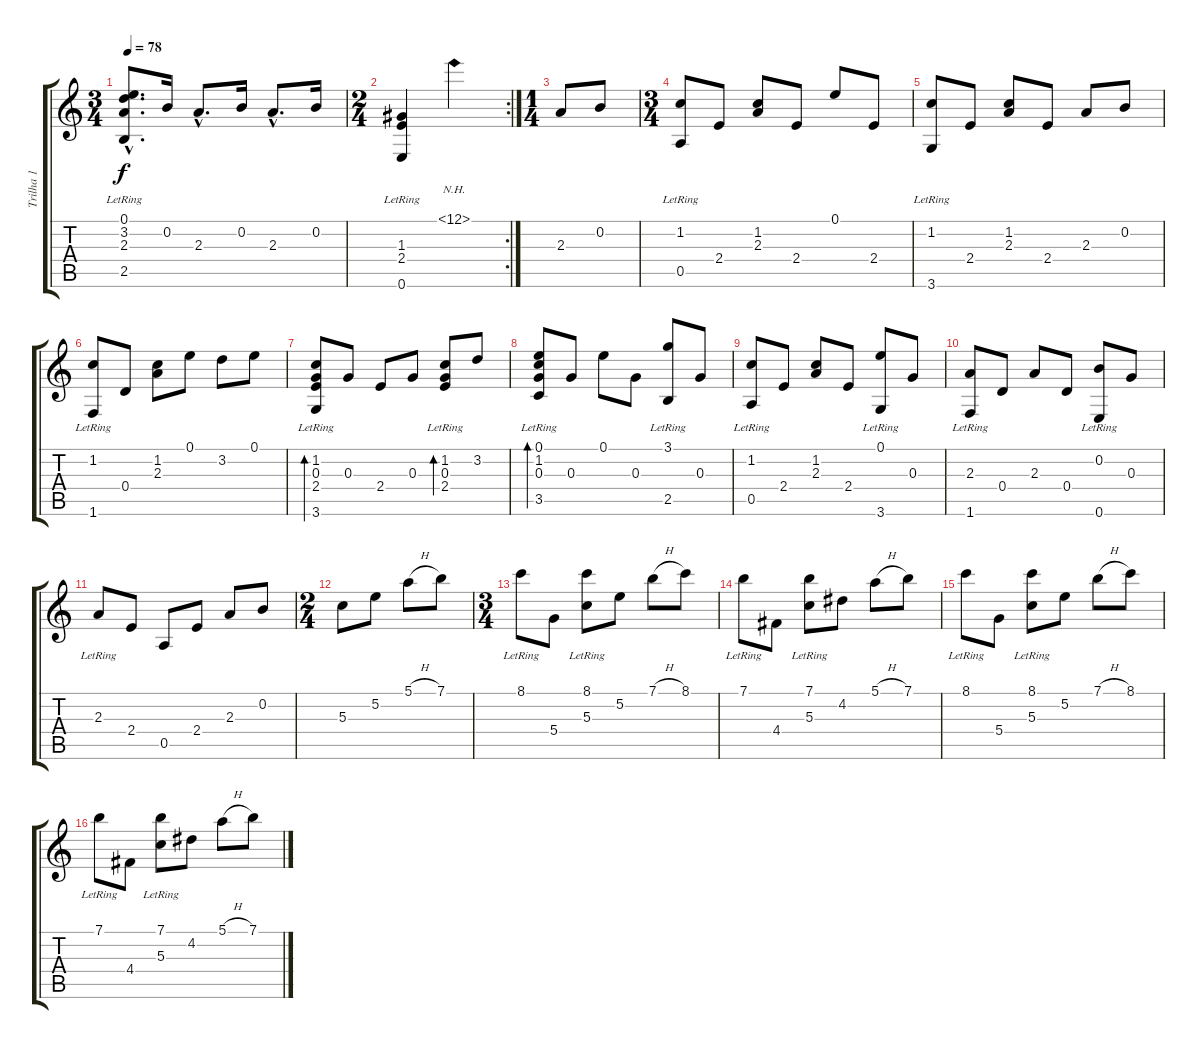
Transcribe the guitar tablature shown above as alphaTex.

\track ("Trilha 1" "Trilha 1") {instrument acousticguitarnylon}
\staff {score tabs}
\tuning (E4 B3 G3 D3 A2 E2) {hide}
\ts (3 4)
\tempo 78
\clef g2
\ks c
(0.1{hac lr} 3.2{hac} 2.3{hac} 2.5{hac lr}).8{d dy f} 0.2.16 2.3{hac}.8{d} 0.2.16 2.3{hac}.8{d} 0.2.16 |
\rc 2
\ts (2 4)
(1.3 2.4 0.6{lr}).4 12.1{nh}.4 |
\ts (1 4)
2.3.8 0.2.8 |
\ts (3 4)
(1.2 0.5{lr}).8 2.4.8 (1.2 2.3).8 2.4.8 0.1.8 2.4.8 |
(1.2 3.6{lr}).8 2.4.8 (1.2 2.3).8 2.4.8 2.3.8 0.2.8 |
(1.2 1.6{lr}).8 0.4.8 (1.2 2.3).8 0.1.8 3.2.8 0.1.8 |
(1.2{lr} 0.3 2.4 3.6{lr}).8{bd 60} 0.3.8 2.4.8 0.3.8 (1.2 0.3{lr} 2.4{lr}).8{bd 60} 3.2.8 |
(0.1 1.2 0.3 3.5{lr}).8{bd 60} 0.3.8 0.1.8 0.3.8 (3.1 2.5{lr}).8 0.3.8 |
(1.2 0.5{lr}).8 2.4.8 (1.2 2.3).8 2.4.8 (0.1 3.6{lr}).8 0.3.8 |
(2.3 1.6{lr}).8 0.4.8 2.3.8 0.4.8 (0.2 0.6{lr}).8 0.3.8 |
2.3{lr}.8 2.4.8 0.5.8 2.4.8 2.3.8 0.2.8 |
\ts (2 4)
5.3.8 5.2.8 5.1{h}.8 7.1.8 |
\ts (3 4)
8.1{lr}.8 5.4.8 (8.1{lr} 5.3).8 5.2.8 7.1{h}.8 8.1.8 |
7.1{lr}.8 4.4.8 (7.1{lr} 5.3).8 4.2.8 5.1{h}.8 7.1.8 |
8.1{lr}.8 5.4.8 (8.1{lr} 5.3).8 5.2.8 7.1{h}.8 8.1.8 |
7.1{lr}.8 4.4.8 (7.1{lr} 5.3).8 4.2.8 5.1{h}.8 7.1.8
